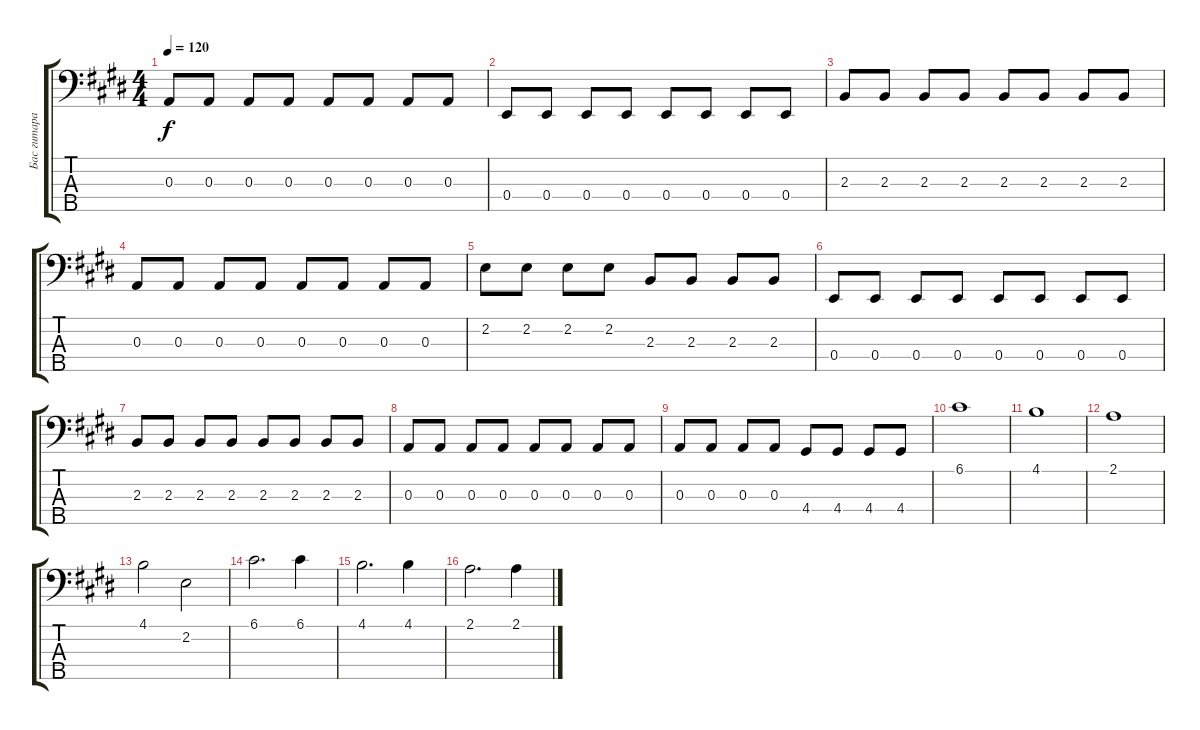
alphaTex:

\track ("Бас гитара" "Бас гитара") {instrument electricbassfinger}
\staff {score tabs}
\tuning (G2 D2 A1 E1 B0) {hide}
\ts (4 4)
\tempo 120
\clef f4
\ks e
0.3.8{dy f} 0.3.8 0.3.8 0.3.8 0.3.8 0.3.8 0.3.8 0.3.8 |
0.4.8 0.4.8 0.4.8 0.4.8 0.4.8 0.4.8 0.4.8 0.4.8 |
2.3.8 2.3.8 2.3.8 2.3.8 2.3.8 2.3.8 2.3.8 2.3.8 |
0.3.8 0.3.8 0.3.8 0.3.8 0.3.8 0.3.8 0.3.8 0.3.8 |
2.2.8 2.2.8 2.2.8 2.2.8 2.3.8 2.3.8 2.3.8 2.3.8 |
0.4.8 0.4.8 0.4.8 0.4.8 0.4.8 0.4.8 0.4.8 0.4.8 |
2.3.8 2.3.8 2.3.8 2.3.8 2.3.8 2.3.8 2.3.8 2.3.8 |
0.3.8 0.3.8 0.3.8 0.3.8 0.3.8 0.3.8 0.3.8 0.3.8 |
0.3.8 0.3.8 0.3.8 0.3.8 4.4.8 4.4.8 4.4.8 4.4.8 |
6.1.1 |
4.1.1 |
2.1.1 |
4.1.2 2.2.2 |
6.1.2{d} 6.1.4 |
4.1.2{d} 4.1.4 |
2.1.2{d} 2.1.4
